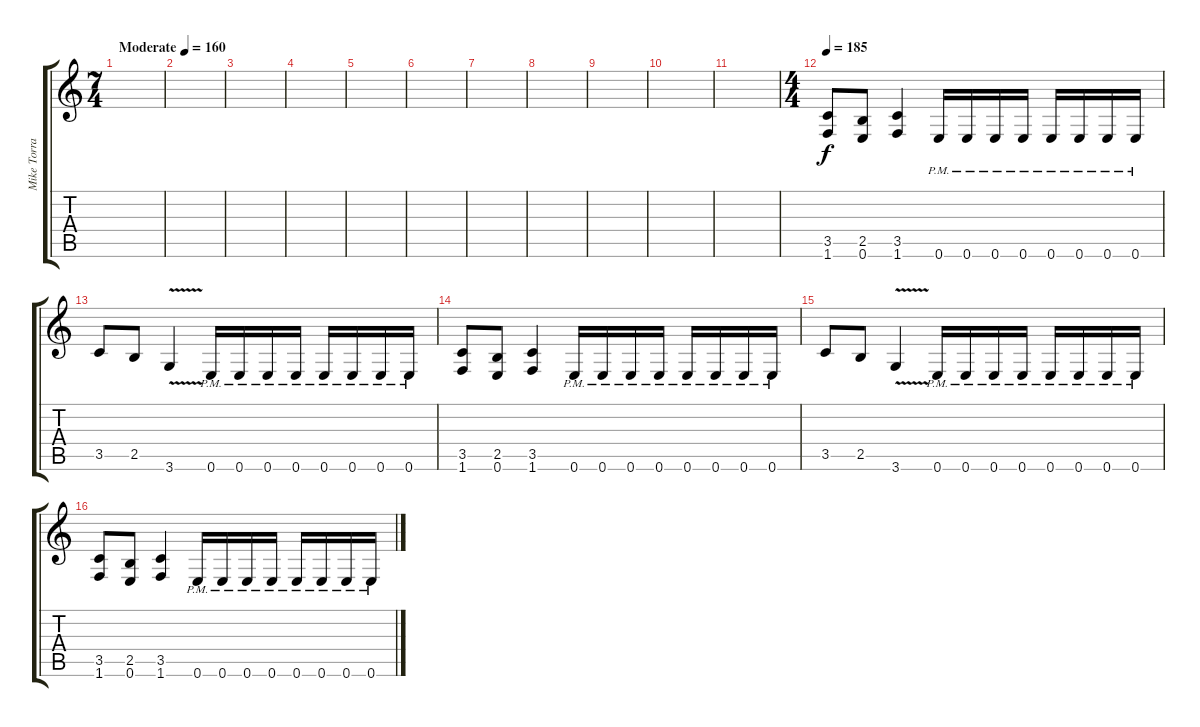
\track ("Mike Torrao" "Mike Torra") {instrument distortionguitar}
\staff {score tabs}
\tuning (E4 B3 G3 D3 A2 E2) {hide}
\ts (7 4)
\tempo (160 "Moderate")
\clef g2
\ks c
|
|
|
|
|
|
|
|
|
|
|
\ts (4 4)
\tempo 185
(3.5 1.6).8 (2.5 0.6).8 (3.5 1.6).4 0.6{pm}.16 0.6{pm}.16 0.6{pm}.16 0.6{pm}.16 0.6{pm}.16 0.6{pm}.16 0.6{pm}.16 0.6{pm}.16 |
3.5.8 2.5.8 3.6{v}.4 0.6{pm}.16 0.6{pm}.16 0.6{pm}.16 0.6{pm}.16 0.6{pm}.16 0.6{pm}.16 0.6{pm}.16 0.6{pm}.16 |
(3.5 1.6).8 (2.5 0.6).8 (3.5 1.6).4 0.6{pm}.16 0.6{pm}.16 0.6{pm}.16 0.6{pm}.16 0.6{pm}.16 0.6{pm}.16 0.6{pm}.16 0.6{pm}.16 |
3.5.8 2.5.8 3.6{v}.4 0.6{pm}.16 0.6{pm}.16 0.6{pm}.16 0.6{pm}.16 0.6{pm}.16 0.6{pm}.16 0.6{pm}.16 0.6{pm}.16 |
(3.5 1.6).8 (2.5 0.6).8 (3.5 1.6).4 0.6{pm}.16 0.6{pm}.16 0.6{pm}.16 0.6{pm}.16 0.6{pm}.16 0.6{pm}.16 0.6{pm}.16 0.6{pm}.16
